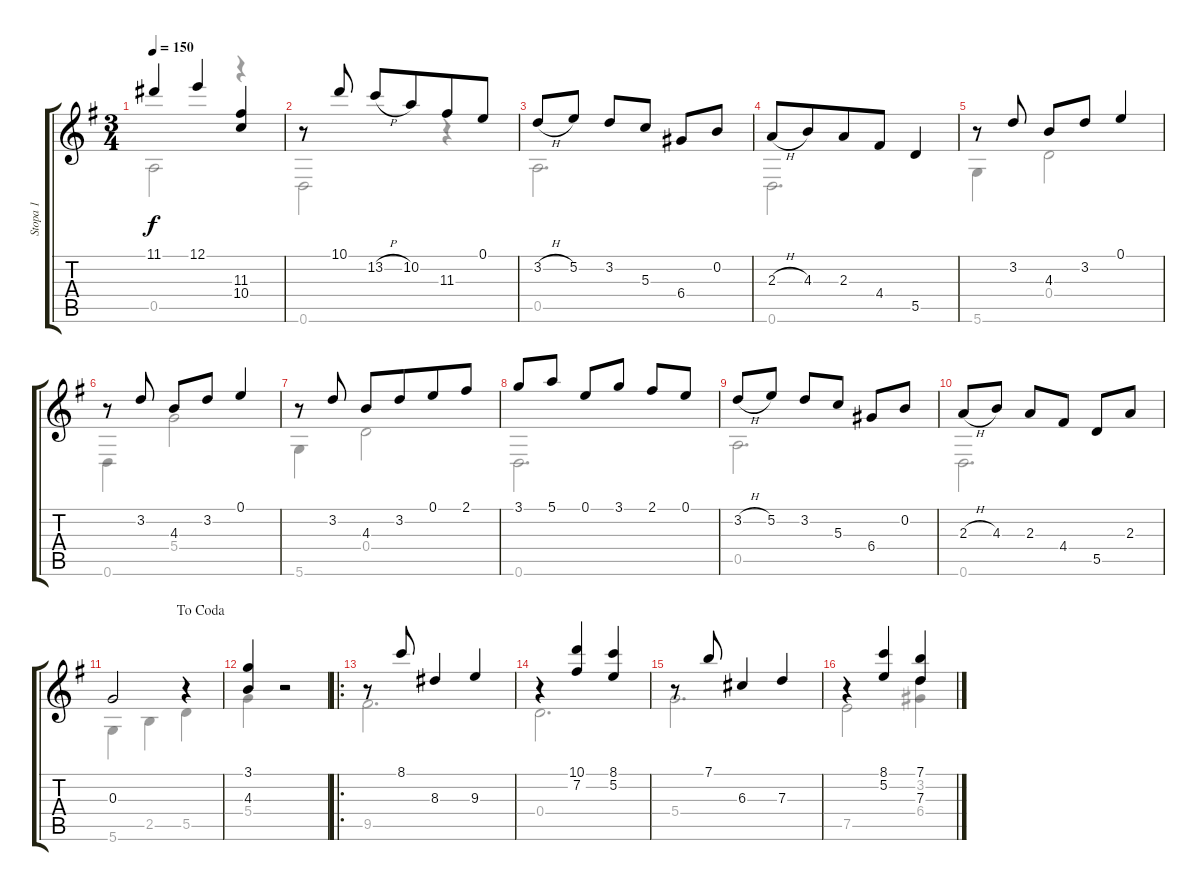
\track ("Stopa 1" "Stopa 1") {instrument acousticguitarnylon}
\staff {score tabs}
\tuning (E4 B3 G3 D3 A2 D2) {hide}
\voice
\ts (3 4)
\tempo 150
\clef g2
\ks g
11.1.4{dy f} 12.1.4 (11.3 10.4).4 |
r.8 10.1.8 13.2{h}.8 10.2.8{beam merge} 11.3.8 0.1.8 |
3.2{h}.8 5.2.8 3.2.8 5.3.8 6.4.8 0.2.8 |
2.3{h}.8 4.3.8{beam merge} 2.3.8 4.4.8 5.5.4 |
r.8 3.2.8 4.3.8 3.2.8 0.1.4 |
r.8 3.2.8 4.3.8 3.2.8 0.1.4 |
r.8 3.2.8 4.3.8 3.2.8{beam merge} 0.1.8 2.1.8 |
3.1.8 5.1.8 0.1.8 3.1.8 2.1.8 0.1.8 |
3.2{h}.8 5.2.8 3.2.8 5.3.8 6.4.8 0.2.8 |
2.3{h}.8 4.3.8 2.3.8 4.4.8 5.5.8 2.3.8 |
\jump dacoda
0.3.2 r.4 |
(3.1 4.3).4 r.2 |
\ro
r.8 8.1.8 8.3.4 9.3.4 |
r.4 (10.1 7.2).4 (8.1 5.2).4 |
r.8 7.1.8 6.3.4 7.3.4 |
r.4 (8.1 5.2).4 (7.1 7.3).4
\voice
\clef g2
\ottava regular
\simile none
\ks g
0.5.2{dy f} r.4 |
0.6.2 r.4 |
0.5.2{d} |
0.6.2{d} |
5.6.4 0.4.2 |
0.6.4 5.4.2 |
5.6.4 0.4.2 |
0.6.2{d} |
0.5.2{d} |
0.6.2{d} |
5.6.4 2.5.4 5.5.4 |
5.4.4 r.2 |
9.5.2{d} |
0.4.2{d} |
5.4.2{d} |
7.5.2 (3.2 6.4).4
